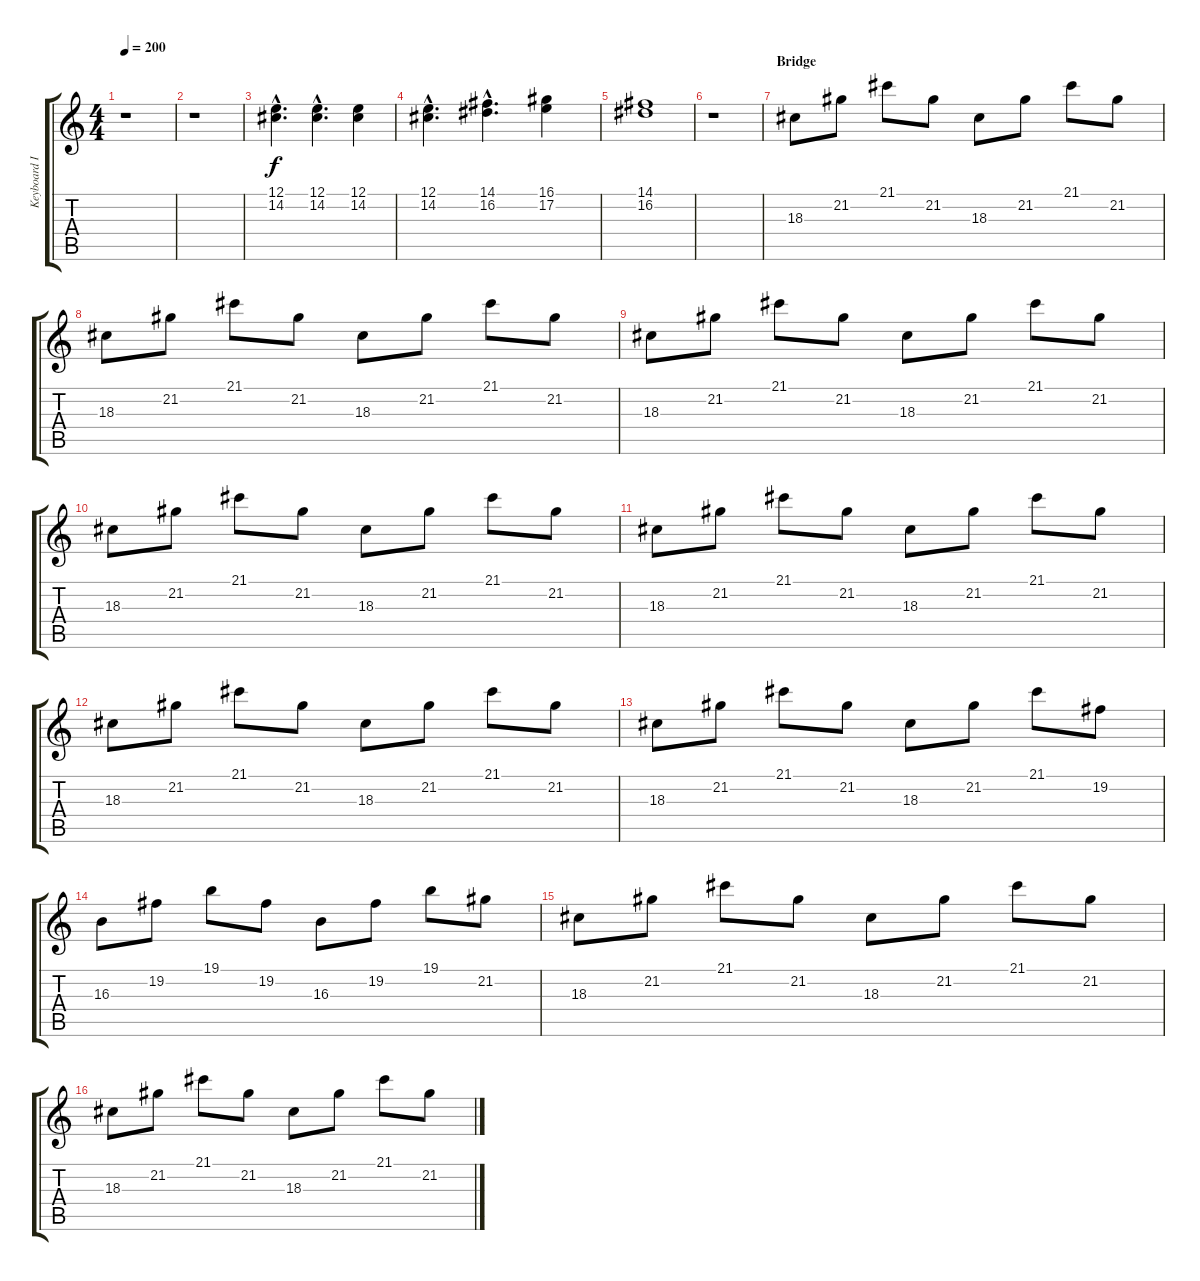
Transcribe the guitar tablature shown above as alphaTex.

\track ("Keyboard Interludes" "Keyboard I") {instrument brasssection}
\staff {score tabs}
\tuning (E4 B3 G3 D3 A2 E2) {hide}
\ts (4 4)
\tempo 200
\clef g2
\ks c
r.1{dy f} |
r.1 |
(12.1{hac} 14.2{hac}).4{d} (12.1{hac} 14.2{hac}).4{d} (12.1 14.2).4 |
(12.1{hac} 14.2{hac}).4{d} (14.1{hac} 16.2{hac}).4{d} (16.1 17.2).4 |
(14.1 16.2).1 |
r.1 |
\section ("" "Bridge")
18.3.8{volume 10 instrument musicbox} 21.2.8 21.1.8 21.2.8 18.3.8 21.2.8 21.1.8 21.2.8 |
18.3.8 21.2.8 21.1.8 21.2.8 18.3.8 21.2.8 21.1.8 21.2.8 |
18.3.8 21.2.8 21.1.8 21.2.8 18.3.8 21.2.8 21.1.8 21.2.8 |
18.3.8 21.2.8 21.1.8 21.2.8 18.3.8 21.2.8 21.1.8 21.2.8 |
18.3.8 21.2.8 21.1.8 21.2.8 18.3.8 21.2.8 21.1.8 21.2.8 |
18.3.8 21.2.8 21.1.8 21.2.8 18.3.8 21.2.8 21.1.8 21.2.8 |
18.3.8 21.2.8 21.1.8 21.2.8 18.3.8 21.2.8 21.1.8 19.2.8 |
16.3.8 19.2.8 19.1.8 19.2.8 16.3.8 19.2.8 19.1.8 21.2.8 |
18.3.8{volume 10 instrument musicbox} 21.2.8 21.1.8 21.2.8 18.3.8 21.2.8 21.1.8 21.2.8 |
18.3.8 21.2.8 21.1.8 21.2.8 18.3.8 21.2.8 21.1.8 21.2.8
